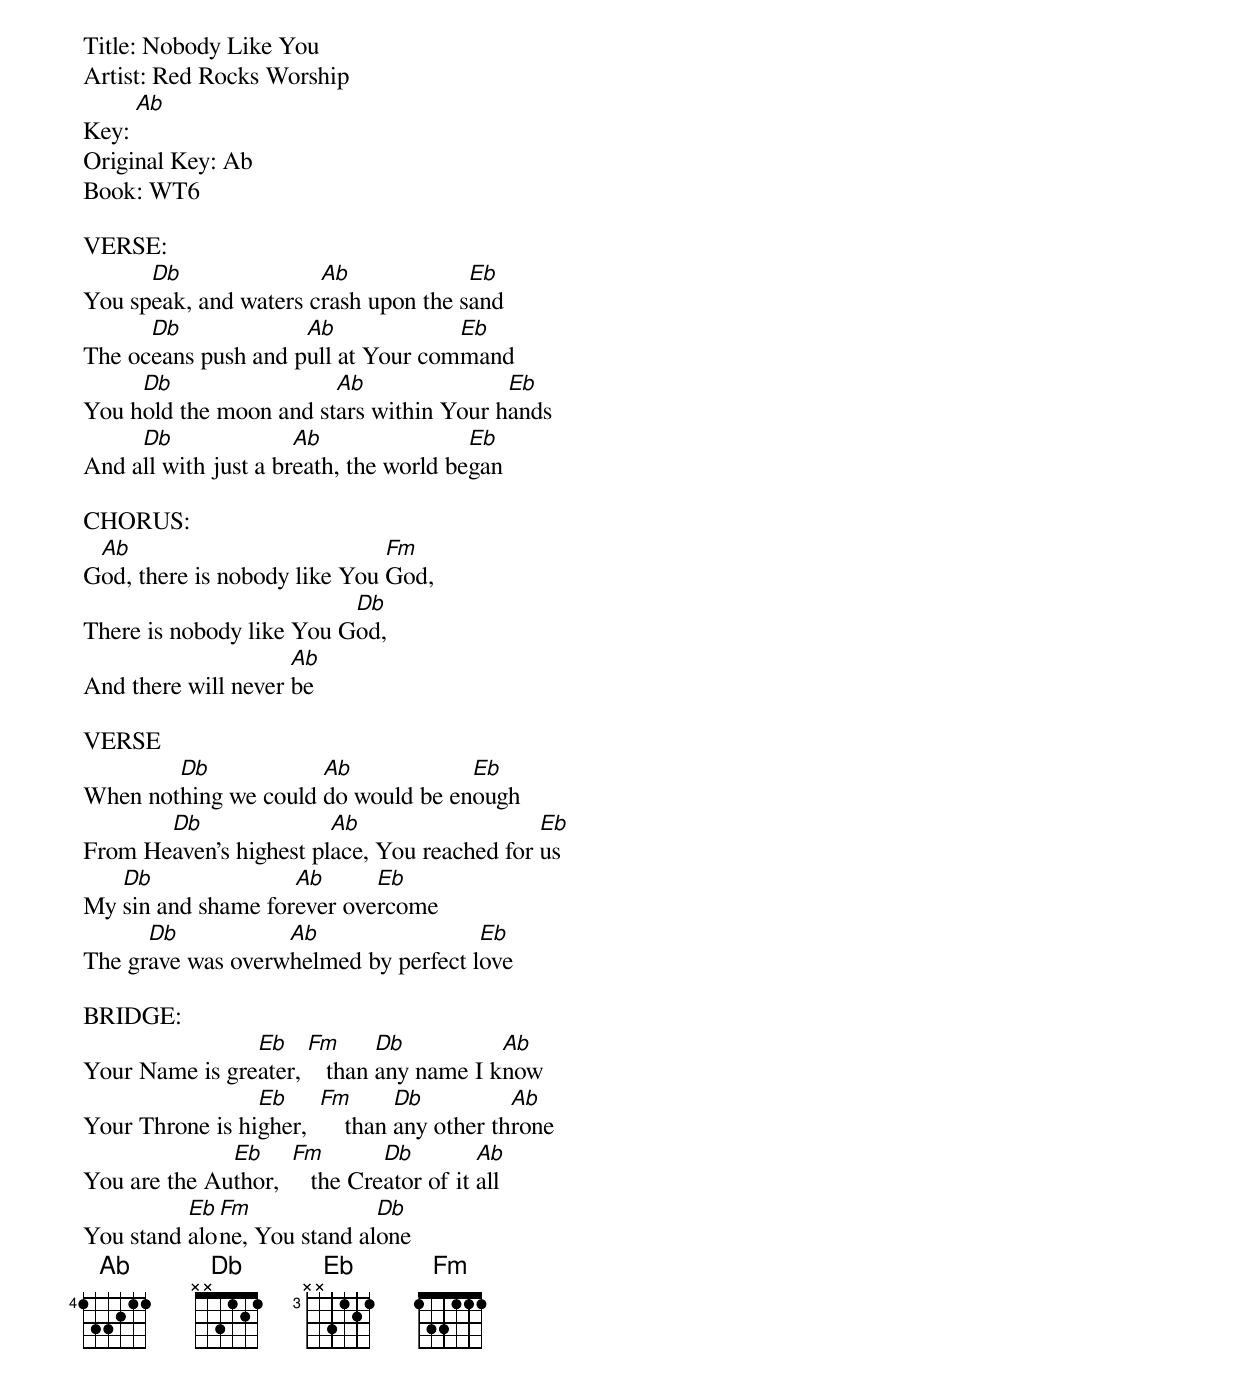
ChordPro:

Title: Nobody Like You
Artist: Red Rocks Worship
Key: [Ab]
Original Key: Ab
Book: WT6

VERSE:
You sp[Db]eak, and waters c[Ab]rash upon the s[Eb]and
The oc[Db]eans push and p[Ab]ull at Your com[Eb]mand
You h[Db]old the moon and st[Ab]ars within Your h[Eb]ands
And a[Db]ll with just a br[Ab]eath, the world be[Eb]gan

CHORUS:
G[Ab]od, there is nobody like You [Fm]God,
There is nobody like You G[Db]od,
And there will never [Ab]be

VERSE
When not[Db]hing we could [Ab]do would be en[Eb]ough
From He[Db]aven's highest pl[Ab]ace, You reached for [Eb]us
My [Db]sin and shame for[Ab]ever ove[Eb]rcome
The gr[Db]ave was overw[Ab]helmed by perfect l[Eb]ove

BRIDGE:
Your Name is gre[Eb]ater, [Fm]   than [Db]any name I k[Ab]now
Your Throne is hi[Eb]gher,  [Fm]    than [Db]any other th[Ab]rone
You are the Au[Eb]thor,  [Fm]   the Cre[Db]ator of it [Ab]all
You stand [Eb]alo[Fm]ne, You stand al[Db]one
